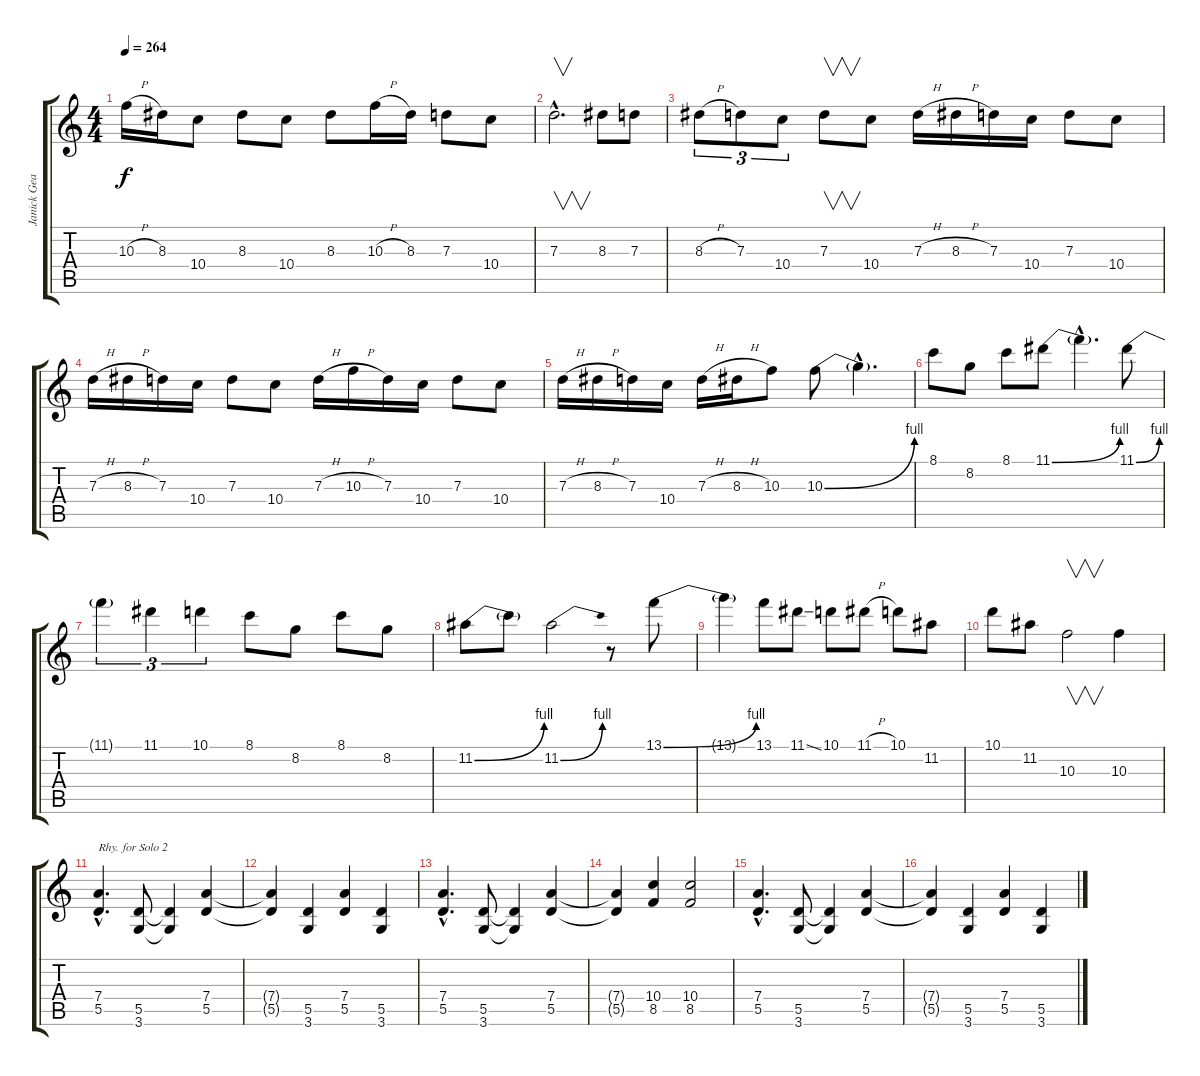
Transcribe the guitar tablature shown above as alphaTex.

\track ("Janick Gears" "Janick Gea") {instrument distortionguitar}
\staff {score tabs}
\tuning (E4 B3 G3 D3 A2 E2) {hide}
\ts (4 4)
\tempo 264
\clef g2
\ks c
10.3{h}.16{dy f} 8.3.16 10.4.8 8.3.8 10.4.8 8.3.8 10.3{h}.16 8.3.16 7.3.8 10.4.8 |
7.3{hac}.2{v d} 8.3.8 7.3.8 |
8.3{h}.8{tu (3 2)} 7.3.8{tu (3 2)} 10.4.8{tu (3 2)} 7.3.8{v} 10.4.8 7.3{h}.16 8.3{h}.16 7.3.16 10.4.16 7.3.8 10.4.8 |
7.3{h}.16 8.3{h}.16 7.3.16 10.4.16 7.3.8 10.4.8 7.3{h}.16 10.3{h}.16 7.3.16 10.4.16 7.3.8 10.4.8 |
7.3{h}.16 8.3{h}.16 7.3.16 10.4.16 7.3{h}.16 8.3{h}.16 10.3.8 10.3{be (bend 0 0 60 4)}.8 10.3{hac t}.4{d} |
8.1.8 8.2.8 8.1.8 11.1{be (bend 0 0 60 4)}.8 11.1{hac t}.4{d} 11.1{be (bend 0 0 60 4)}.8 |
11.1{t}.4{tu (3 2)} 11.1.4{tu (3 2)} 10.1.4{tu (3 2)} 8.1.8 8.2.8 8.1.8 8.2.8 |
11.2{be (bend 0 0 60 4)}.8 11.2{t}.8 11.2{be (bend 0 0 60 4)}.2 r.8 13.1{be (bend 0 0 60 4)}.8 |
13.1{t}.4 13.1.8 11.1{ss}.8 10.1.8 11.1{h}.8 10.1.8 11.2.8 |
10.1.8 11.2.8 10.3.2{v} 10.3.4 |
(7.4{hac} 5.5{hac}).4{d txt "Rhy. for Solo 2"} (5.5 3.6).8 (5.5{t} 3.6{t}).4 (7.4 5.5).4 |
(7.4{t} 5.5{t}).4 (5.5 3.6).4 (7.4 5.5).4 (5.5 3.6).4 |
(7.4{hac} 5.5{hac}).4{d} (5.5 3.6).8 (5.5{t} 3.6{t}).4 (7.4 5.5).4 |
(7.4{t} 5.5{t}).4 (10.4 8.5).4 (10.4 8.5).2 |
(7.4{hac} 5.5{hac}).4{d} (5.5 3.6).8 (5.5{t} 3.6{t}).4 (7.4 5.5).4 |
(7.4{t} 5.5{t}).4 (5.5 3.6).4 (7.4 5.5).4 (5.5 3.6).4
